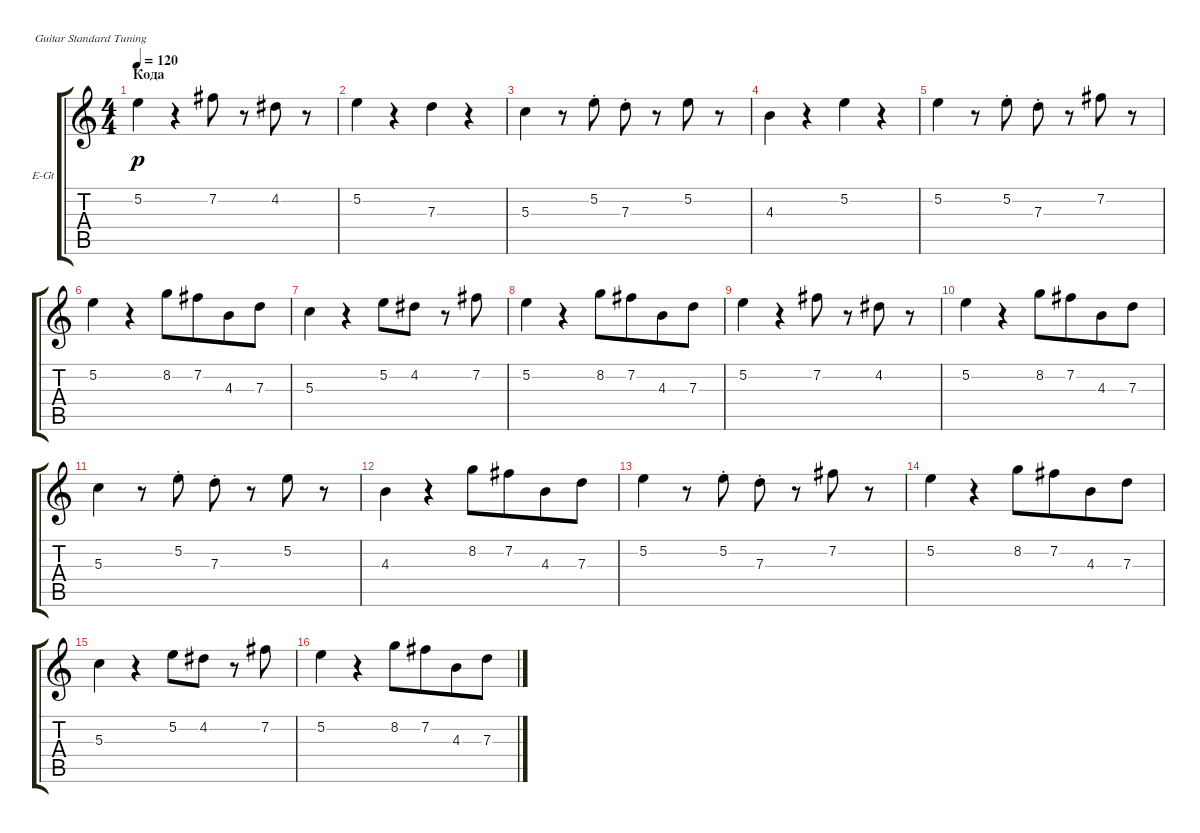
\bracketExtendMode groupsimilarinstruments
\firstSystemTrackNameOrientation horizontal
\otherSystemsTrackNameOrientation horizontal
\track ("Гитара 3" "E-Gt") {instrument overdrivenguitar}
\staff {score tabs}
\tuning (E4 B3 G3 D3 A2 E2)
\ts (4 4)
\section ("" "Кода")
\tempo 120
\clef g2
\ks c
5.2.4{dy p} r.4 7.2.8 r.8 4.2.8 r.8 |
5.2.4 r.4 7.3.4 r.4 |
5.3.4 r.8 5.2{st}.8 7.3{st}.8 r.8 5.2.8 r.8 |
4.3.4 r.4 5.2.4 r.4 |
5.2.4 r.8 5.2{st}.8 7.3{st}.8 r.8 7.2.8 r.8 |
5.2.4 r.4 8.2.8 7.2.8{beam merge} 4.3.8 7.3.8 |
5.3.4 r.4 5.2.8 4.2.8 r.8 7.2.8 |
5.2.4 r.4 8.2.8 7.2.8{beam merge} 4.3.8 7.3.8 |
5.2.4 r.4 7.2.8 r.8 4.2.8 r.8 |
5.2.4 r.4 8.2.8 7.2.8{beam merge} 4.3.8 7.3.8 |
5.3.4 r.8 5.2{st}.8 7.3{st}.8 r.8 5.2.8 r.8 |
4.3.4 r.4 8.2.8 7.2.8{beam merge} 4.3.8 7.3.8 |
5.2.4 r.8 5.2{st}.8 7.3{st}.8 r.8 7.2.8 r.8 |
5.2.4 r.4 8.2.8 7.2.8{beam merge} 4.3.8 7.3.8 |
5.3.4 r.4 5.2.8 4.2.8 r.8 7.2.8 |
5.2.4 r.4 8.2.8 7.2.8{beam merge} 4.3.8 7.3.8
